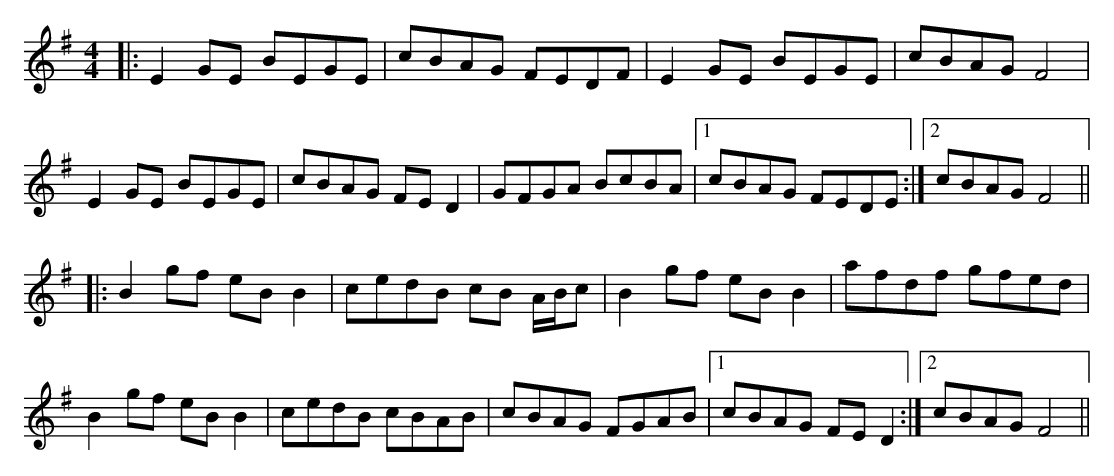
X:1
M:4/4
K:Emin
|:E2 GE BEGE|cBAG FEDF|E2 GE BEGE|cBAG F4|
E2 GE BEGE|cBAG FE D2|GFGA BcBA|1 cBAG FEDE:|2 cBAG F4||
|:B2 gf eB B2|cedB cB A/B/c|B2 gf eB B2|afdf gfed|
B2 gf eB B2|cedB cBAB|cBAG FGAB|1 cBAG FE D2:|2 cBAG F4||
